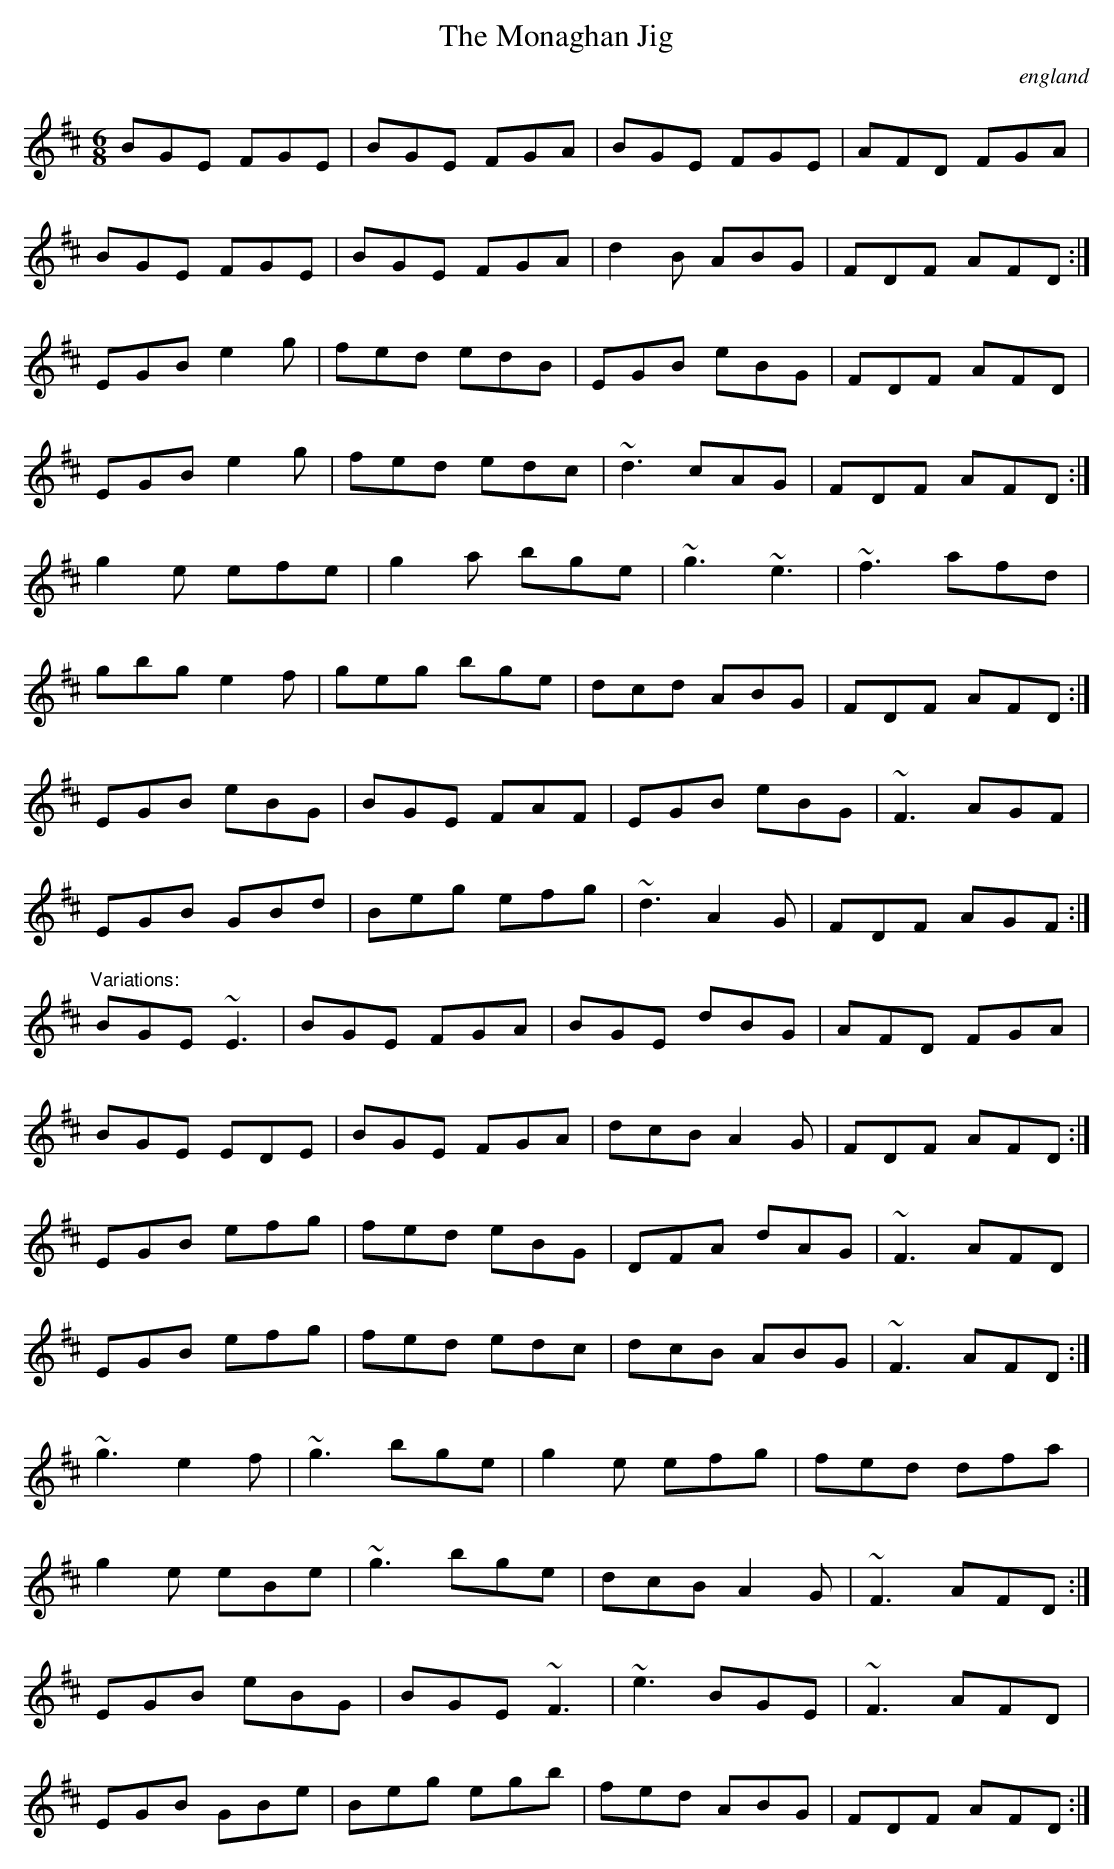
X:1
T:Monaghan Jig, The
O:england
M:6/8
L:1/8
K:Edor
BGE FGE|BGE FGA|BGE FGE|AFD FGA|
BGE FGE|BGE FGA|d2B ABG|FDF AFD:|
EGB e2g|fed edB|EGB eBG|FDF AFD|
EGB e2g|fed edc|~d3 cAG|FDF AFD:|
g2e efe|g2a bge|~g3 ~e3|~f3 afd|
gbg e2f|geg bge|dcd ABG|FDF AFD:|
EGB eBG|BGE FAF|EGB eBG|~F3 AGF|
EGB GBd|Beg efg|~d3 A2G|FDF AGF:|
"Variations:"
BGE ~E3|BGE FGA|BGE dBG|AFD FGA|
BGE EDE|BGE FGA|dcB A2G|FDF AFD:|
EGB efg|fed eBG|DFA dAG|~F3 AFD|
EGB efg|fed edc|dcB ABG|~F3 AFD:|
~g3 e2f|~g3 bge|g2e efg|fed dfa|
g2e eBe|~g3 bge|dcB A2G|~F3 AFD:|
EGB eBG|BGE ~F3|~e3 BGE|~F3 AFD|
EGB GBe|Beg egb|fed ABG|FDF AFD:|
